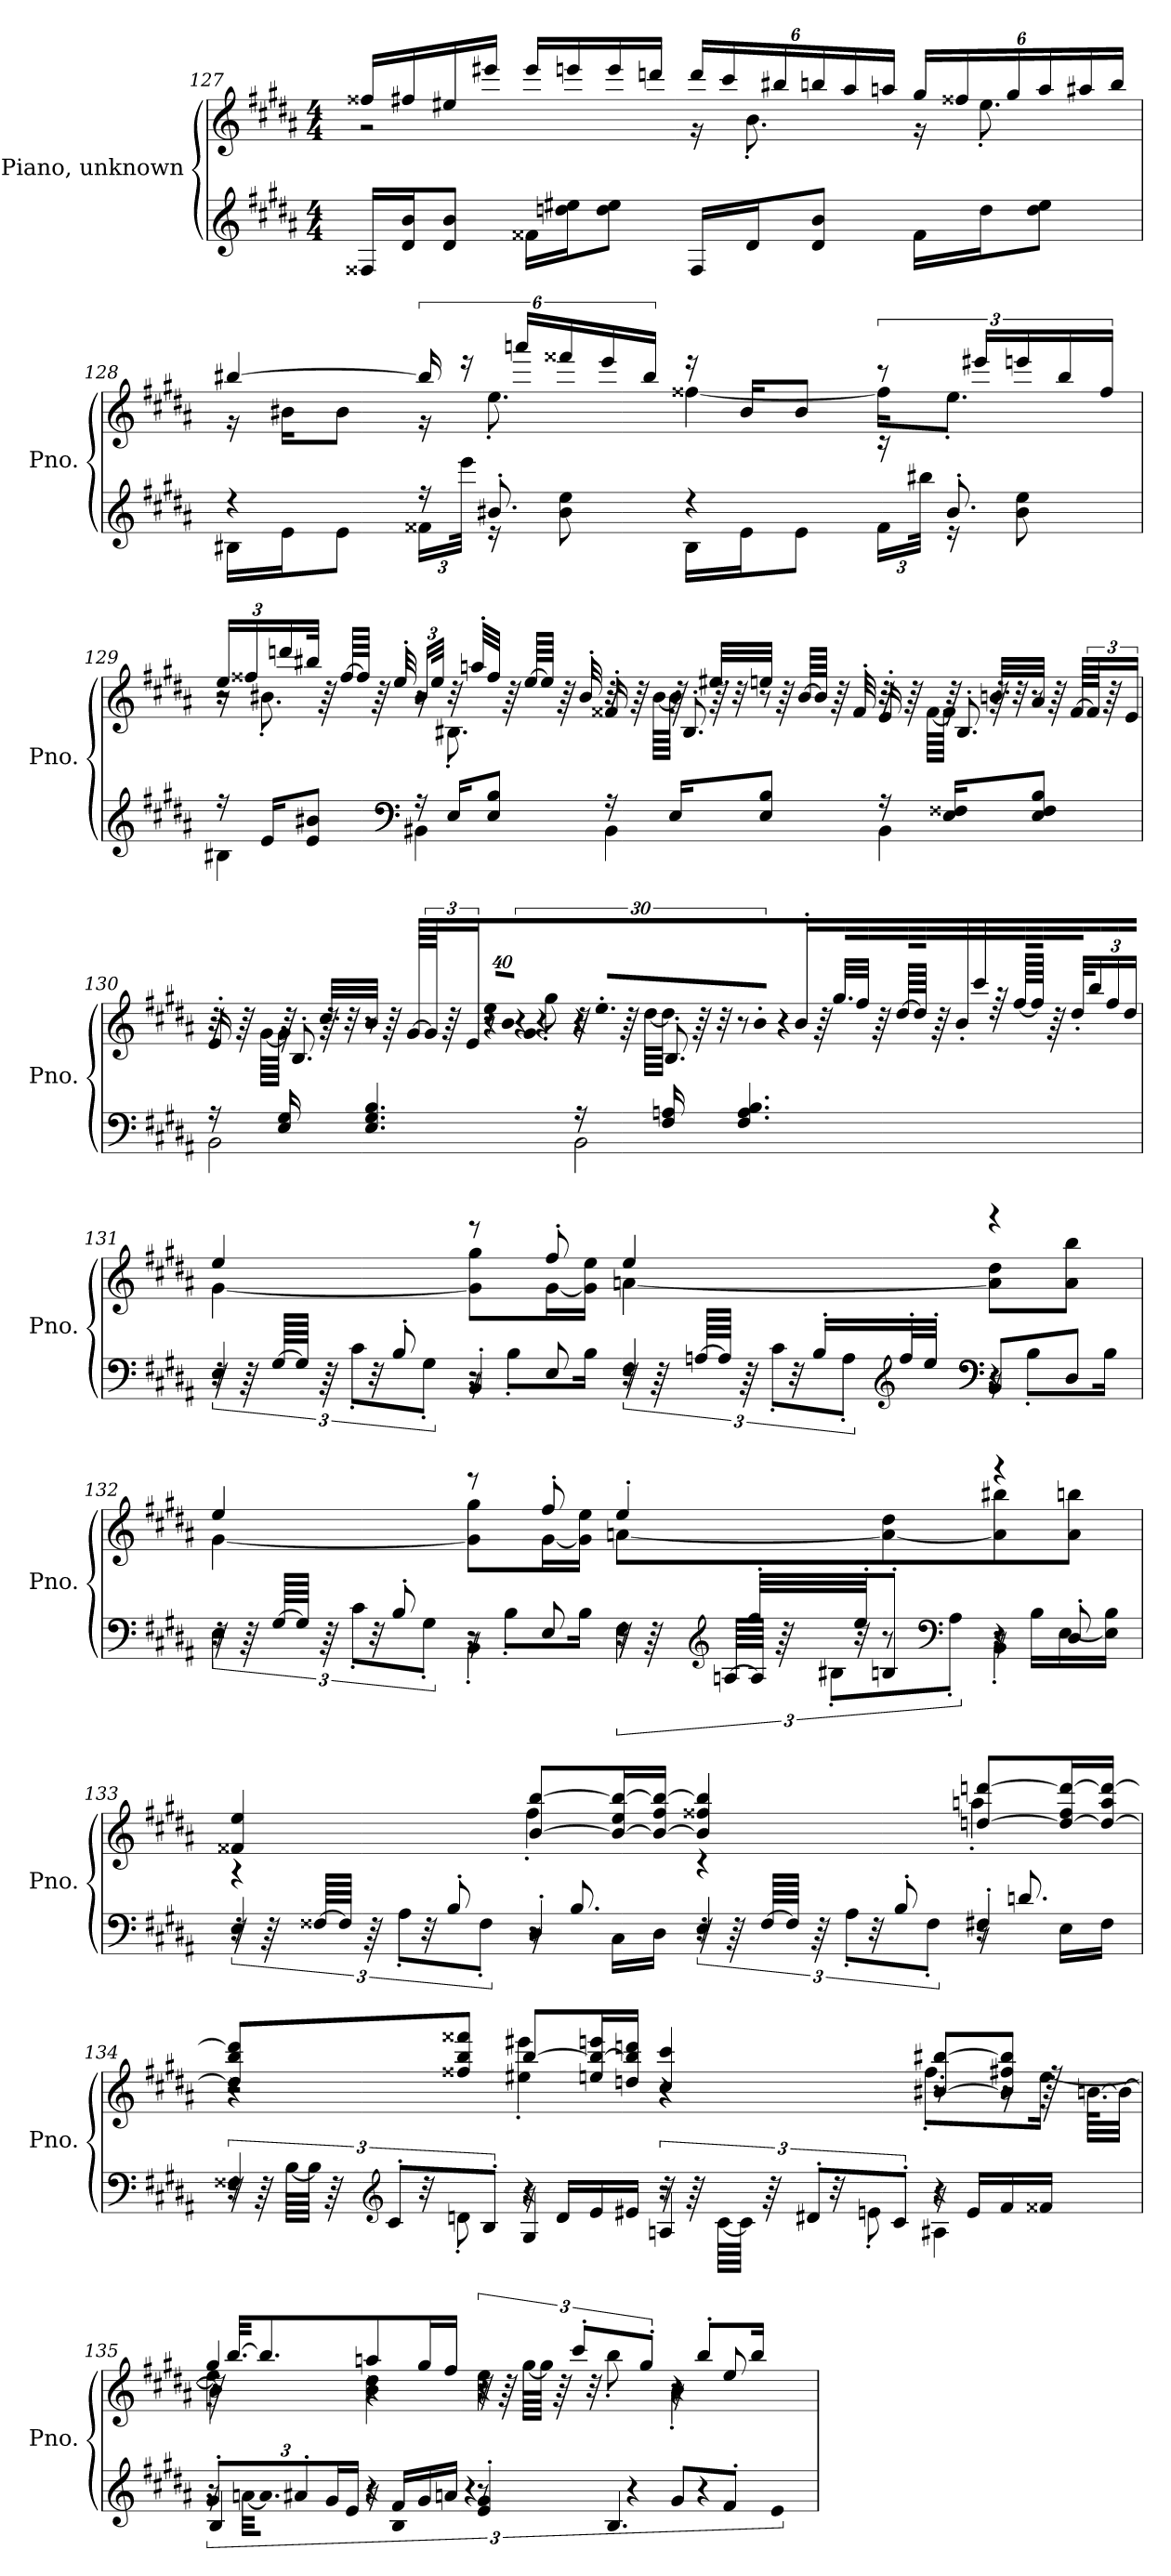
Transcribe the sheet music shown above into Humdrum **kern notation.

**kern	**kern
*part1	*part1
*staff2	*staff1
*I"Piano, unknown	*
*I'Pno.	*
!!LO:PB:g=z
*clefG2	*clefG2
*k[f#c#g#d#a#]	*k[f#c#g#d#a#]
*M4/4	*M4/4
=127	=127
*	*^
16F##X/LL	16ff##X/LL	2r
16d#/ 16b/J	16ff#X/	.
8d#/ 8b/J	16ee#X/	.
.	16eee#X/JJ	.
16f##X\LL	16eee#/LL	.
16ddn\ 16ee#X\J	16eeen/	.
8dd\ 8ee#\J	16eee/	.
.	16dddn/JJ	.
*	*Xbrackettup	*
16F##/LL	24ddd/LL	16r
.	24ccc#/	.
16d#/J	.	8.b'\
.	24bb#X/	.
8d#/ 8b/J	24bbn/	.
.	24aa#/	.
.	24aan/JJ	.
16f##\LL	24gg#/LL	16r
.	24ff##X/	.
16dd\J	.	8.ee#'\
.	24gg#/	.
8dd\ 8ee#\J	24aa/	.
.	24aa#X/	.
.	24bb/JJ	.
!!LO:LB:g=z	!!
=128	=128	=128
*^	*	*
4r	16B#X\LL	[4bb#X/	16r
.	16e\J	.	16b#X\KL
.	8e\J	.	8b#\J
*	*Xbrackettup	*brackettup	*
16r	24f##X\LL	24bb#/]	16r
.	48eee\JJk	24r	.
8.b#X'/	16r	.	8.ee'\
.	.	24aaan/LL	.
*	*	*Xbrackettup	*
.	8b#\ 8ee\	24fff##X/	.
.	.	24eee/	.
.	.	24bb#/JJ	.
4r	16B#\LL	16r	[4ff##X\
.	16e\J	16b#/KL	.
.	8e\J	8b#/J	.
*	*	*brackettup	*
16r	24f##\LL	12r	16ff##\KL]
.	48bb#X\JJk	.	.
8.b#'/	16r	.	8.ee'\J
.	.	24eee#X/LL	.
*	*	*Xbrackettup	*
.	8b#\ 8ee\	24eeen/	.
.	.	24bb#/	.
.	.	24ff##/JJ	.
!!LO:LB:g=z
=129	=129	=129	=129
*	*	*	*^
16r	4B#X\	24ee/LL	16r	2r
.	.	24ff##X/	.	.
16e/KL	.	.	8.b#X'\	.
.	.	24dddn/	.	.
8e/ 8b#X/J	.	32bb#X/JJk	.	.
.	.	64r	.	.
.	.	[64ff##/LLLL	.	.
.	.	64ff##/JJJJ]	.	.
.	.	64r	.	.
.	.	32ee'/	.	.
*clefF4	*	*	*	*
16r	4BB#X\	24b#/LL	16r	.
.	.	48ee/JJk	.	.
16E/KL	.	32r	8.B#X'\	.
.	.	32aan'/LLL	.	.
8E/ 8B#/J	.	32ff##/JJJ	.	.
.	.	64r	.	.
.	.	[64ee/LLLL	.	.
.	.	64ee/JJJJ]	.	.
.	.	64r	.	.
.	.	32b#'/	.	.
16r	4BB#\	16f##X'/	32r	16r
.	.	.	64r	.
.	.	.	[64b#\LLLL	.
16E/KL	.	64r	64b#\JJJJ]	8.B#'/
.	.	32.ee#X/LLL	64r	.
.	.	.	32r	.
8E/ 8B#/J	.	32een/JJJ	8r	.
.	.	64r	.	.
.	.	[64b#/LLLL	.	.
.	.	64b#/JJJJ]	.	.
.	.	64r	.	.
.	.	32f##'/	.	.
16r	4BB#\	16e'/	32r	16r
.	.	.	64r	.
.	.	.	[64f##\LLLL	.
16E/ 16F##X/KL	.	64r	64f##\JJJJ]	8.B#'/
.	.	32.bn/LLL	64r	.
.	.	.	32r	.
8E/ 8F##/ 8B#/J	.	32a#/JJJ	8r	.
.	.	64r	.	.
.	.	[64f##/LLLL	.	.
*	*	*brackettup	*	*
.	.	96f##/JJJJ]	.	.
.	.	96r	.	.
.	.	24e/	.	.
!!LO:LB:g=z	!!	!!
=130	=130	=130	=130	=130
16r	2BB\	16e'/	32r	16r
.	.	.	64r	.
.	.	.	[64g#\LLLL	.
16E/ 16G#/	.	64r	64g#\JJJJ]	8.B'/
.	.	32.cc#/LLL	64r	.
.	.	.	32r	.
4.E/ 4.G#/ 4.B/	.	32b/JJJ	8r	.
.	.	64r	.	.
.	.	[64g#/LLLL	.	.
.	.	96g#/JJJJ]	.	.
.	.	96r	.	.
.	.	24e/	.	.
!	!	!LO:N:vis=32	!	!
.	.	640%23ee/LLL	8r	4r
!	!	!LO:N:vis=32	!	!
.	.	640%23b/JJJ	.	.
!	!	!LO:N:vis=64	!	!
.	.	960%17r	.	.
!	!	!LO:N:vis=64	!	!
.	.	960%17g#/	.	.
!	!	!LO:N:vis=32	!	!
.	.	640%23r	.	.
.	.	.	8gg#'\	.
!	!	!LO:N:vis=64	!	!
.	.	960%17r	.	.
!	!	!LO:N:vis=32.	!	!
.	.	1920%103ee'/LLL	.	.
!	!	!LO:N:vis=32	!	!
.	.	640%23b'/JJJ	.	.
16r	2BB\	.	32r	16r
.	.	16b'/	.	.
.	.	.	64r	.
.	.	.	[64dd#\LLLL	.
16F#/ 16An/	.	.	64dd#\JJJJ]	8.B'/
.	.	64r	.	.
.	.	.	64r	.
.	.	32.gg#/LLL	.	.
.	.	.	32r	.
4.F#/ 4.A/ 4.B/	.	.	8r	.
.	.	32ff#/JJJ	.	.
.	.	64r	.	.
.	.	[64dd#/LLLL	.	.
.	.	64dd#/JJJJ]	.	.
.	.	64r	.	.
.	.	32b'/	.	.
.	.	.	4r	4r
.	.	32ccc#/	.	.
.	.	64r	.	.
.	.	[64ff#/LLLL	.	.
.	.	64ff#/JJJJ]	.	.
.	.	64r	.	.
.	.	32dd#'/KLL	.	.
*	*	*Xbrackettup	*	*
.	.	24bb/	.	.
.	.	24ff#/	.	.
.	.	24dd#/JJ	.	.
1920ryy	1920ryy	.	1920ryy	1920ryy
*	*	*v	*v	*v
!!LO:LB:g=z
=131	=131	=131
*	*brackettup	*
*	*^	*^
32r	12r	4E/	4ee/	[4g#\
64r	.	.	.	.
[64G#/LLLL	.	.	.	.
64G#/JJJJ]	.	.	.	.
64r	.	.	.	.
.	12c#'\L	.	.	.
32r	.	.	.	.
8B'/	.	.	.	.
.	12G#'\J	.	.	.
8r	16r	4BB'/	8r	8g#\] 8gg#\L
.	8B'\L	.	.	.
8E/	.	.	8ff#'/	[16g#\L
.	16B\Jk	.	.	16g#\] 16ee\JJ
32r	12r	4F#/	4ee/	[4an\
64r	.	.	.	.
[64An/LLLL	.	.	.	.
64A/JJJJ]	.	.	.	.
64r	.	.	.	.
.	12c#'\L	.	.	.
32r	.	.	.	.
16B'/LL	.	.	.	.
.	12A'\J	.	.	.
*clefG2	*	*	*	*
32ff#'/L	.	.	.	.
32ee'/JJJ	.	.	.	.
*clefF4	*	*	*	*
4r	16r	8BB/L	4r	8a\] 8dd#\L
.	8B'\L	.	.	.
.	.	8D#/J	.	8a\ 8bb\J
.	16B\Jk	.	.	.
!!LO:LB:g=z	!!
=132	=132	=132	=132	=132
*	*	*^	*	*
32r	12r	2r	4E\	4ee/	[4g#\
64r	.	.	.	.	.
[64G#/LLLL	.	.	.	.	.
64G#/JJJJ]	.	.	.	.	.
64r	.	.	.	.	.
.	12c#'\L	.	.	.	.
32r	.	.	.	.	.
8B'/	.	.	.	.	.
.	12G#'\J	.	.	.	.
8r	16r	.	4BB'\	8r	8g#\] 8gg#\L
.	8B'\L	.	.	.	.
8E/	.	.	.	8ff#'/	[16g#\L
.	16B\Jk	.	.	.	16g#\] 16ee\JJ
16r	12r	32r	4F#\	4ee'/	[8an\L
.	.	64r	.	.	.
*clefG2	*	*	*	*	*
.	.	[64An/LLLL	.	.	.
32ff#'/LLL	.	64A/JJJJ]	.	.	.
.	.	64r	.	.	.
.	12B#X'\L	.	.	.	.
32ee'/JJ	.	32r	.	.	.
8Bn'/J	.	8r	.	.	8a\_ 8dd#\
*clefF4	*	*	*	*	*
.	12A'\J	.	.	.	.
8r	16r	4r	4BB'\	4r	8a\] 8bb#X\
.	16B\LL	.	.	.	.
8D#'/	[16E\	.	.	.	8a\ 8bbn\J
.	16E\] 16B\JJ	.	.	.	.
*	*	*v	*v	*	*
!!LO:PB:g=z	!!
=133	=133	=133	=133	=133
32r	12r	4E/	4f##X/ 4ee/	4r
64r	.	.	.	.
[64F##X/LLLL	.	.	.	.
64F##/JJJJ]	.	.	.	.
64r	.	.	.	.
.	12A#'\L	.	.	.
32r	.	.	.	.
8B'/	.	.	.	.
.	12F##'\J	.	.	.
16r	8r	4D#'/	[8b/ [8bb/L	4ff#'\
8.B/	.	.	.	.
.	16C#\LL	.	16b/_ 16ee/ 16bb/_L	.
.	16D#\JJ	.	16b/_ 16ff#/ 16bb/_JJ	.
32r	12r	4E/	4b/] 4ff##X/ 4bb/]	4r
64r	.	.	.	.
[64F##/LLLL	.	.	.	.
64F##/JJJJ]	.	.	.	.
64r	.	.	.	.
.	12A#'\L	.	.	.
32r	.	.	.	.
8B'/	.	.	.	.
.	12F##'\J	.	.	.
16r	8r	4F#X'/	[8ddn/ [8dddn/L	4aan'\
8.dn/	.	.	.	.
.	16E\LL	.	16dd/_ 16ff##/ 16ddd/_L	.
.	16F#\JJ	.	16dd/_ 16aa/ 16ddd/_JJ	.
!!LO:LB:g=z
=134	=134	=134	=134	=134
*	*	*	*	*^
12r	32r	4F##X/	8dd/] 8bb/ 8ddd/]L	4r	2r
.	64r	.	.	.	.
.	[64B\LLLL	.	.	.	.
.	64B\JJJJ]	.	.	.	.
.	64r	.	.	.	.
*clefG2	*	*	*	*	*
12c#'/L	.	.	.	.	.
.	32r	.	.	.	.
.	8dn'\	.	8ff##X/ 8bb/ 8fff##X/J	.	.
12B'/J	.	.	.	.	.
16r	4r	4G#/	[8bb/L	4ee#X\' 4eee#X\'	.
16d/LL	.	.	.	.	.
16e/	.	.	16een/ 16bb/_ 16eeen/L	.	.
16e#X/JJ	.	.	16ddn/ 16bb/] 16dddn/JJ	.	.
12r	32r	4An/	4cc#/ 4ccc#/	4r	4r
.	64r	.	.	.	.
.	[64c#\LLLL	.	.	.	.
.	64c#\JJJJ]	.	.	.	.
.	64r	.	.	.	.
12d#X'/L	.	.	.	.	.
.	32r	.	.	.	.
.	8en'\	.	.	.	.
12c#'/J	.	.	.	.	.
16r	4A#X\	4r	[8b#X/ [8bb#X/L	8.ff##'\L	8r
16e/LL	.	.	.	.	.
16f#/	.	.	8b#/] 8ff#X/ 8bb#/]J	.	16r
16f##X/JJ	.	.	.	[16ee\Jk	128r
.	.	.	.	.	[64.bn\KLLL
.	.	.	.	.	32b\JJJ_
*	*	*	*v	*v	*v
!!LO:LB:g=z
=135	=135	=135	=135
*Xbrackettup	*brackettup	*	*
*	*	*	*^
*	*	*	*	*^
*	*	*	*	*	*^
12g#'/L	24r	4B/	64r	4ee\]	4gg#/	4b\]
.	.	.	[32.bb/KKL	.	.	.
.	[48an\KKL	.	.	.	.	.
.	8.a\J]	.	8.bb/]	.	.	.
12a#X'/	.	.	.	.	.	.
24g#/L	.	.	.	.	.	.
24e/JJ	.	.	.	.	.	.
16r	4B\	4r	8aan/	4r	4r	4b\ 4dd#\
16f#/LL	.	.	.	.	.	.
16g#/	.	.	16gg#/L	.	.	.
16an/JJ	.	.	16ff#/JJ	.	.	.
*	*	*	*brackettup	*	*	*
4e/' 4g#/'	4r	8r	12r	32r	4r	4ee\
.	.	.	.	64r	.	.
.	.	.	.	[64gg#\LLLL	.	.
.	.	.	.	64gg#\JJJJ]	.	.
.	.	.	.	64r	.	.
.	.	.	12ccc#'/L	.	.	.
.	.	.	.	32r	.	.
.	.	4.B/	.	8bb'\	.	.
.	.	.	12gg#'/J	.	.	.
8g#/L	8r	.	16r	4r	8r	4b'\
.	.	.	8bb'/L	.	.	.
8f#'/J	16r	.	.	.	8ee/	.
.	16e\	.	16bb/Jk	.	.	.
*v	*v	*v	*	*	*	*
*	*v	*v	*v	*v
=	=
*-	*-
